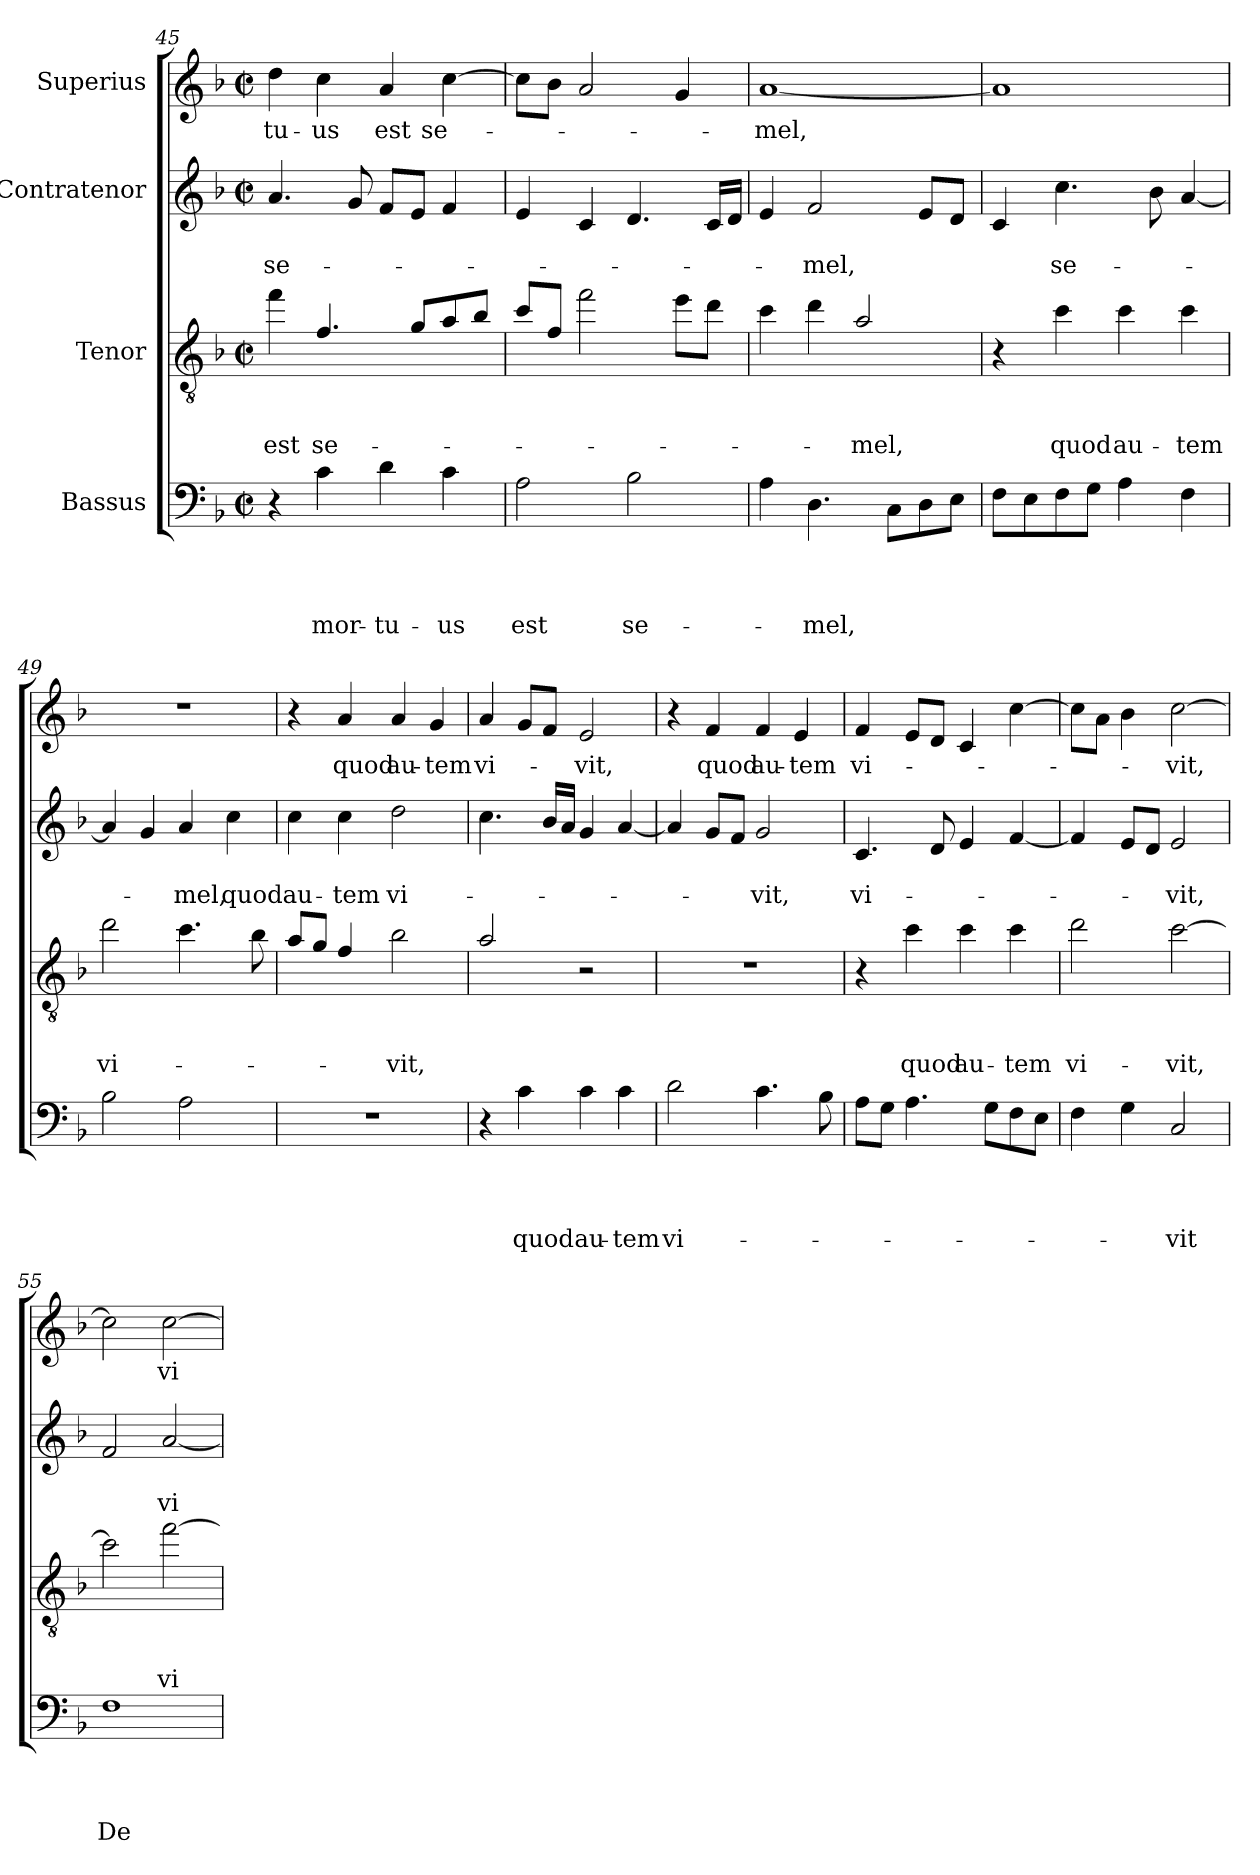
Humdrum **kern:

**kern	**text	**text	**text	**text	**kern	**text	**text	**text	**kern	**text	**text	**kern	**text
*part4	*part4	*part4	*part4	*part4	*part3	*part3	*part3	*part3	*part2	*part2	*part2	*part1	*part1
*staff4	*staff4	*staff4	*staff4	*staff4	*staff3	*staff3	*staff3	*staff3	*staff2	*staff2	*staff2	*staff1	*staff1
*I"Bassus	*	*	*	*	*I"Tenor	*	*	*	*I"Contratenor	*	*	*I"Superius	*
*clefF4	*	*	*	*	*clefGv2	*	*	*	*clefG2	*	*	*clefG2	*
*	*	*	*	*	*ITrd8c14	*	*	*	*	*	*	*	*
*k[b-]	*	*	*	*	*k[b-]	*	*	*	*k[b-]	*	*	*k[b-]	*
*F:	*	*	*	*	*F:	*	*	*	*F:	*	*	*F:	*
*M2/2	*	*	*	*	*M2/2	*	*	*	*M2/2	*	*	*M2/2	*
*met(c|)	*	*	*	*	*met(c|)	*	*	*	*met(c|)	*	*	*met(c|)	*
=45	=45	=45	=45	=45	=45	=45	=45	=45	=45	=45	=45	=45	=45
4r	.	.	.	.	4f\	.	.	est	4.a/	.	se-	4dd\	-tu-
4c\	.	.	.	mor-	4.F/	.	.	se-	.	.	.	4cc\	-us
.	.	.	.	.	.	.	.	.	8g/	.	.	.	.
4d\	.	.	.	-tu-	.	.	.	.	8f/L	.	.	4a/	est
.	.	.	.	.	8G/L	.	.	.	8e/J	.	.	.	.
4c\	.	.	.	-us	8A/	.	.	.	4f/	.	.	[4cc\	se-
.	.	.	.	.	8B-/J	.	.	.	.	.	.	.	.
!!LO:PB:g=z
=46	=46	=46	=46	=46	=46	=46	=46	=46	=46	=46	=46	=46	=46
2A\	.	.	.	est	8c/L	.	.	.	4e/	.	.	8cc\L]	.
.	.	.	.	.	8F/J	.	.	.	.	.	.	8b-\J	.
.	.	.	.	.	2f\	.	.	.	4c/	.	.	2a/	.
2B-\	.	.	.	se-	.	.	.	.	4.d/	.	.	.	.
.	.	.	.	.	8e\L	.	.	.	.	.	.	4g/	.
.	.	.	.	.	8d\J	.	.	.	16c/LL	.	.	.	.
.	.	.	.	.	.	.	.	.	16d/JJ	.	.	.	.
=47	=47	=47	=47	=47	=47	=47	=47	=47	=47	=47	=47	=47	=47
4A\	.	.	.	.	4c\	.	.	.	4e/	.	.	[1a	-mel,
4.D\	.	.	.	-mel,	4d\	.	.	.	2f/	.	-mel,	.	.
.	.	.	.	.	2A/	.	.	-mel,	.	.	.	.	.
8C\L	.	.	.	.	.	.	.	.	.	.	.	.	.
8D\	.	.	.	.	.	.	.	.	8e/L	.	.	.	.
8E\J	.	.	.	.	.	.	.	.	8d/J	.	.	.	.
=48	=48	=48	=48	=48	=48	=48	=48	=48	=48	=48	=48	=48	=48
8F\L	.	.	.	.	4r	.	.	.	4c/	.	.	1a]	.
8E\	.	.	.	.	.	.	.	.	.	.	.	.	.
8F\	.	.	.	.	4c\	.	.	quod	4.cc\	.	se-	.	.
8G\J	.	.	.	.	.	.	.	.	.	.	.	.	.
4A\	.	.	.	.	4c\	.	.	au-	.	.	.	.	.
.	.	.	.	.	.	.	.	.	8b-\	.	.	.	.
4F\	.	.	.	.	4c\	.	.	-tem	[4a/	.	.	.	.
=49	=49	=49	=49	=49	=49	=49	=49	=49	=49	=49	=49	=49	=49
2B-\	.	.	.	.	2d\	.	.	vi-	4a/]	.	.	1r	.
.	.	.	.	.	.	.	.	.	4g/	.	.	.	.
2A\	.	.	.	.	4.c\	.	.	.	4a/	.	-mel,	.	.
.	.	.	.	.	.	.	.	.	4cc\	.	quod	.	.
.	.	.	.	.	8B-\	.	.	.	.	.	.	.	.
=50	=50	=50	=50	=50	=50	=50	=50	=50	=50	=50	=50	=50	=50
1r	.	.	.	.	8A/L	.	.	.	4cc\	.	au-	4r	.
.	.	.	.	.	8G/J	.	.	.	.	.	.	.	.
.	.	.	.	.	4F/	.	.	.	4cc\	.	-tem	4a/	quod
.	.	.	.	.	2B-\	.	.	-vit,	2dd\	.	vi-	4a/	au-
.	.	.	.	.	.	.	.	.	.	.	.	4g/	-tem
!!LO:LB:g=z
=51	=51	=51	=51	=51	=51	=51	=51	=51	=51	=51	=51	=51	=51
4r	.	.	.	.	2A/	.	.	.	4.cc\	.	.	4a/	vi-
4c\	.	.	.	quod	.	.	.	.	.	.	.	8g/L	.
.	.	.	.	.	.	.	.	.	16b-/LL	.	.	8f/J	.
.	.	.	.	.	.	.	.	.	16a/JJ	.	.	.	.
4c\	.	.	.	au-	2r	.	.	.	4g/	.	.	2e/	-vit,
4c\	.	.	.	-tem	.	.	.	.	[4a/	.	.	.	.
=52	=52	=52	=52	=52	=52	=52	=52	=52	=52	=52	=52	=52	=52
2d\	.	.	.	vi-	1r	.	.	.	4a/]	.	.	4r	.
.	.	.	.	.	.	.	.	.	8g/L	.	.	4f/	quod
.	.	.	.	.	.	.	.	.	8f/J	.	.	.	.
4.c\	.	.	.	.	.	.	.	.	2g/	.	-vit,	4f/	au-
.	.	.	.	.	.	.	.	.	.	.	.	4e/	-tem
8B-\	.	.	.	.	.	.	.	.	.	.	.	.	.
=53	=53	=53	=53	=53	=53	=53	=53	=53	=53	=53	=53	=53	=53
8A\L	.	.	.	.	4r	.	.	.	4.c/	.	vi-	4f/	vi-
8G\J	.	.	.	.	.	.	.	.	.	.	.	.	.
4.A\	.	.	.	.	4c\	.	.	quod	.	.	.	8e/L	.
.	.	.	.	.	.	.	.	.	8d/	.	.	8d/J	.
.	.	.	.	.	4c\	.	.	au-	4e/	.	.	4c/	.
8G\L	.	.	.	.	.	.	.	.	.	.	.	.	.
8F\	.	.	.	.	4c\	.	.	-tem	[4f/	.	.	[4cc\	.
8E\J	.	.	.	.	.	.	.	.	.	.	.	.	.
=54	=54	=54	=54	=54	=54	=54	=54	=54	=54	=54	=54	=54	=54
4F\	.	.	.	.	2d\	.	.	vi-	4f/]	.	.	8cc\L]	.
.	.	.	.	.	.	.	.	.	.	.	.	8a\J	.
4G\	.	.	.	.	.	.	.	.	8e/L	.	.	4b-\	.
.	.	.	.	.	.	.	.	.	8d/J	.	.	.	.
2C/	.	.	.	-vit	[2c\	.	.	-vit,	2e/	.	-vit,	[2cc\	-vit,
=55	=55	=55	=55	=55	=55	=55	=55	=55	=55	=55	=55	=55	=55
1F	.	.	.	De-	2c\]	.	.	.	2f/	.	.	2cc\]	.
.	.	.	.	.	[2f\	.	.	vi-	[2a/	.	vi-	[2cc\	vi-
=	=	=	=	=	=	=	=	=	=	=	=	=	=
*-	*-	*-	*-	*-	*-	*-	*-	*-	*-	*-	*-	*-	*-
